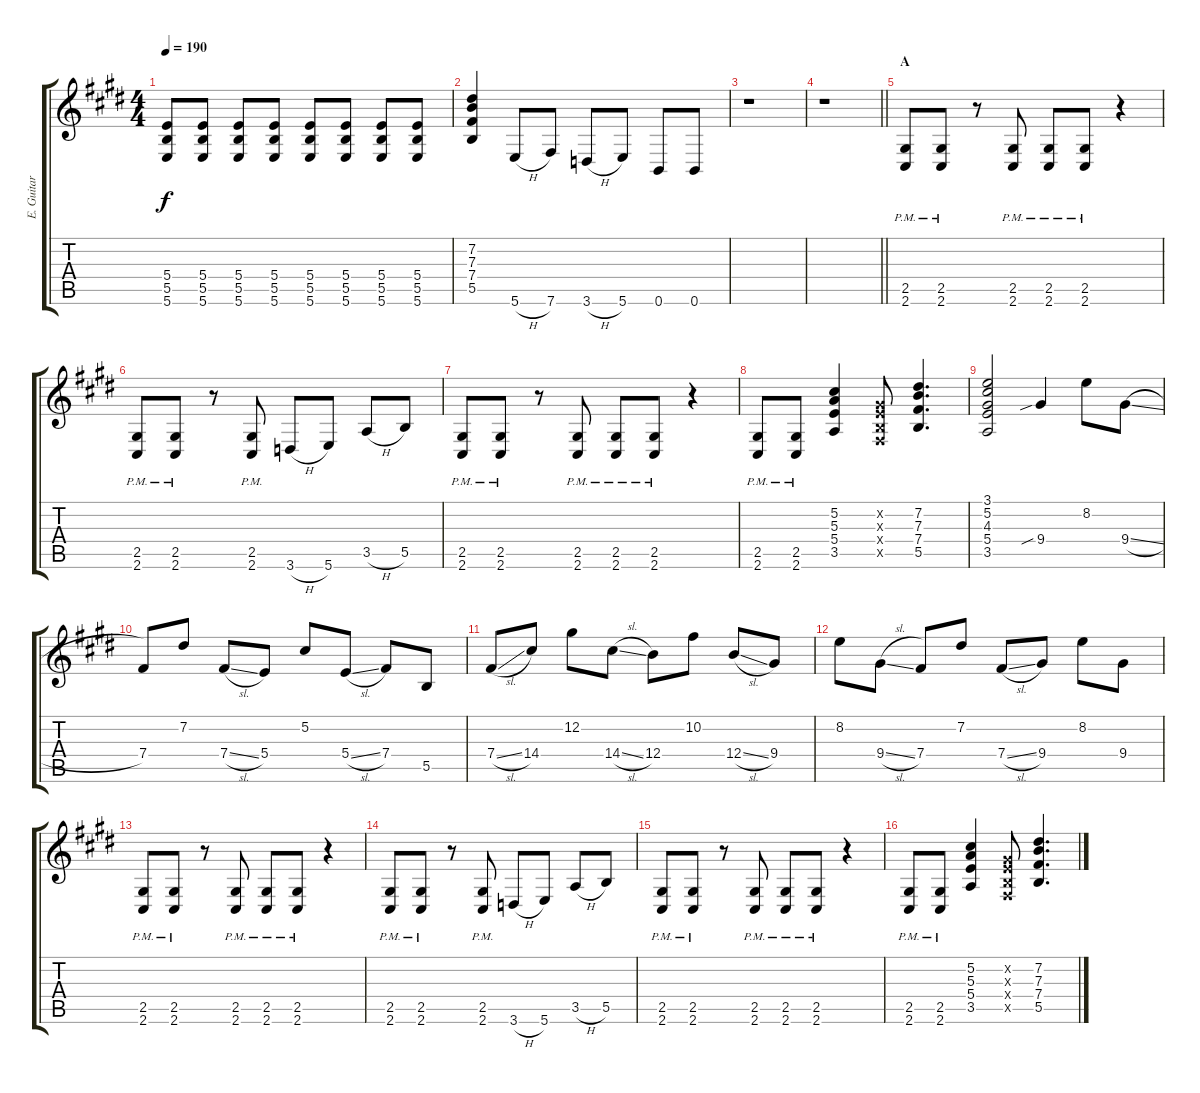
\track ("E. Guitar III" "E. Guitar ") {instrument overdrivenguitar}
\staff {score tabs}
\tuning (Db4 Ab3 E3 B2 Gb2 B1) {hide}
\ts (4 4)
\tempo 190
\clef g2
\ks e
(5.4 5.5 5.6).8{dy f} (5.4 5.5 5.6).8 (5.4 5.5 5.6).8 (5.4 5.5 5.6).8 (5.4 5.5 5.6).8 (5.4 5.5 5.6).8 (5.4 5.5 5.6).8 (5.4 5.5 5.6).8 |
(7.2 7.3 7.4 5.5).4 5.6{h}.8 7.6.8 3.6{h}.8 5.6.8 0.6.8 0.6.8 |
r.1 |
\barLineRight lightlight
r.1 |
\section ("" "A")
(2.5{pm} 2.6{pm}).8 (2.5{pm} 2.6{pm}).8 r.8 (2.5{pm} 2.6{pm}).8 (2.5{pm} 2.6{pm}).8 (2.5{pm} 2.6{pm}).8 r.4 |
(2.5{pm} 2.6{pm}).8 (2.5{pm} 2.6{pm}).8 r.8 (2.5{pm} 2.6{pm}).8 3.6{h}.8 5.6.8 3.5{h}.8 5.5.8 |
(2.5{pm} 2.6{pm}).8 (2.5{pm} 2.6{pm}).8 r.8 (2.5{pm} 2.6{pm}).8 (2.5{pm} 2.6{pm}).8 (2.5{pm} 2.6{pm}).8 r.4 |
(2.5{pm} 2.6{pm}).8 (2.5{pm} 2.6{pm}).8 (5.2 5.3 5.4 3.5).4 (0.2{x} 0.3{x} 0.4{x} 0.5{x}).8 (7.2 7.3 7.4 5.5).4{d} |
(3.1 5.2 4.3 5.4 3.5).2 9.4{sib}.4 8.2.8 9.4{sl}.8 |
7.4.8 7.2.8 7.4{sl}.8 5.4.8 5.2.8 5.4{sl}.8 7.4.8 5.5.8 |
7.4{sl}.8 14.4.8 12.2.8 14.4{sl}.8 12.4.8 10.2.8 12.4{sl}.8 9.4.8 |
8.2.8 9.4{sl}.8 7.4.8 7.2.8 7.4{sl}.8 9.4.8 8.2.8 9.4.8 |
(2.5{pm} 2.6{pm}).8 (2.5{pm} 2.6{pm}).8 r.8 (2.5{pm} 2.6{pm}).8 (2.5{pm} 2.6{pm}).8 (2.5{pm} 2.6{pm}).8 r.4 |
(2.5{pm} 2.6{pm}).8 (2.5{pm} 2.6{pm}).8 r.8 (2.5{pm} 2.6{pm}).8 3.6{h}.8 5.6.8 3.5{h}.8 5.5.8 |
(2.5{pm} 2.6{pm}).8 (2.5{pm} 2.6{pm}).8 r.8 (2.5{pm} 2.6{pm}).8 (2.5{pm} 2.6{pm}).8 (2.5{pm} 2.6{pm}).8 r.4 |
(2.5{pm} 2.6{pm}).8 (2.5{pm} 2.6{pm}).8 (5.2 5.3 5.4 3.5).4 (0.2{x} 0.3{x} 0.4{x} 0.5{x}).8 (7.2 7.3 7.4 5.5).4{d}
